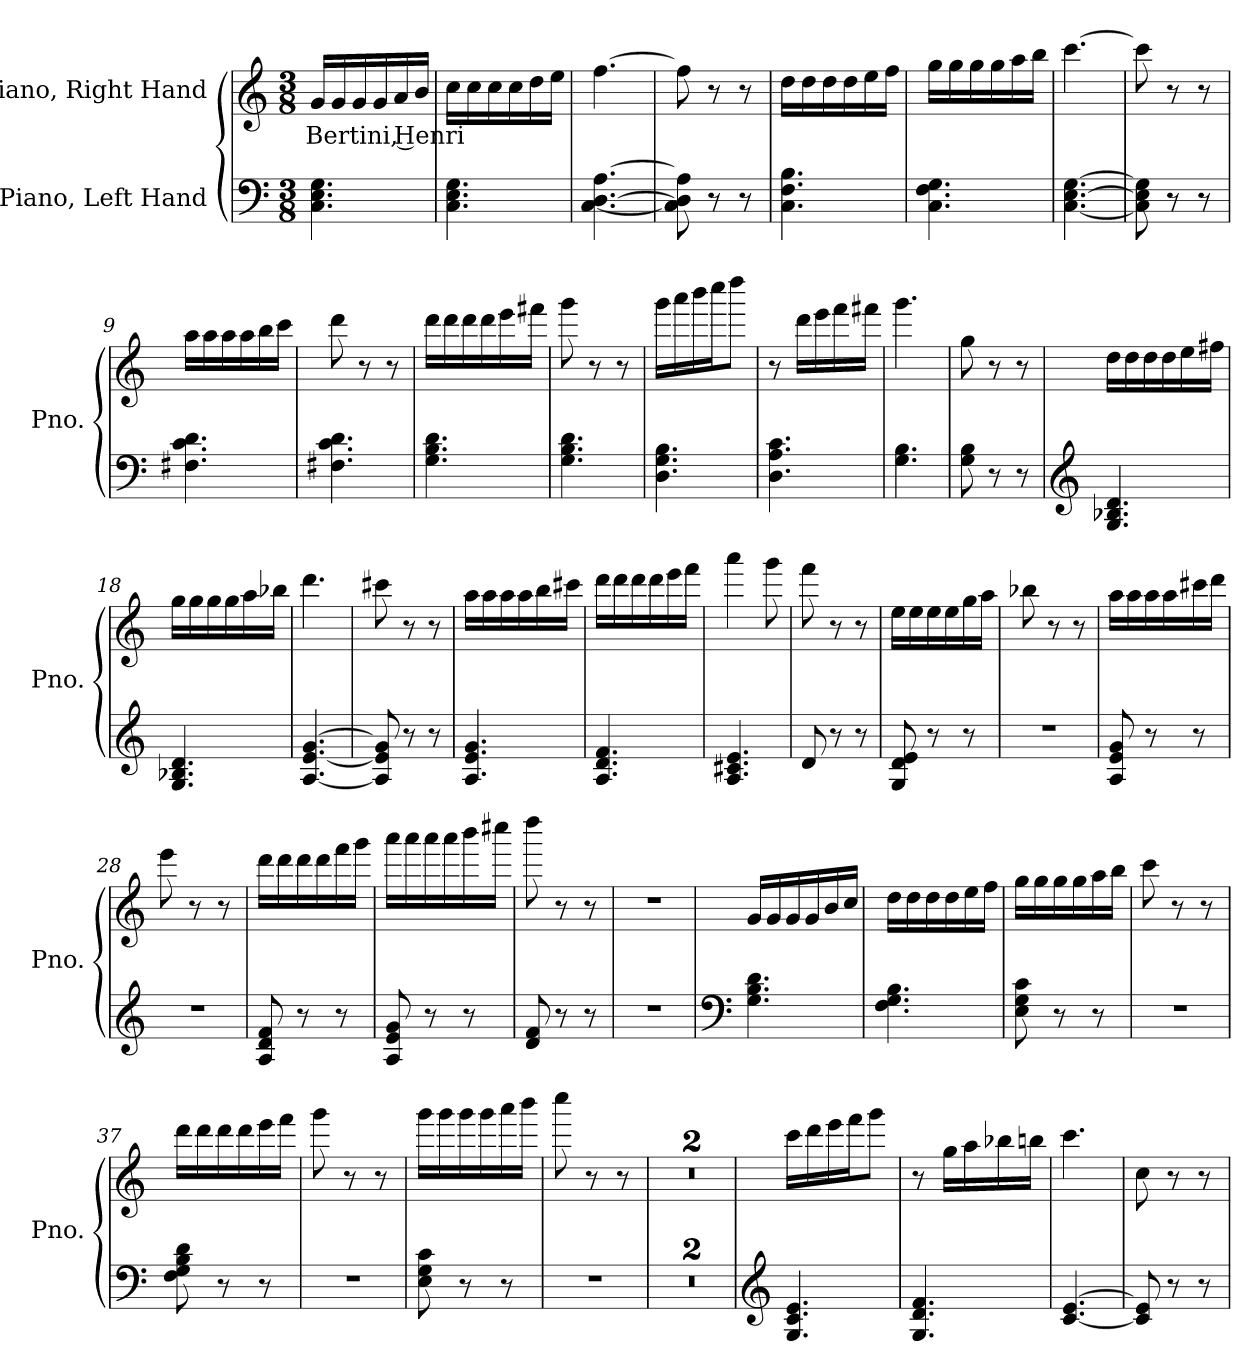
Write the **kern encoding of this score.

**kern	**kern	**text
*part2	*part1	*part1
*staff2	*staff1	*staff1
*I"Piano, Left Hand	*I"Piano, Right Hand	*
*I'Pno.	*I'Pno.	*
*clefF4	*clefG2	*
*k[]	*k[]	*
*M3/8	*M3/8	*
*MM100	*MM100	*
=1	=1	=1
!	!	!LO:LY:b
4.C\ 4.E\ 4.G\	16g/LL	Bertini, Henri
.	16g/	.
.	16g/	.
.	16g/	.
.	16a/	.
.	16b/JJ	.
=2	=2	=2
4.C\ 4.E\ 4.G\	16cc\LL	.
.	16cc\	.
.	16cc\	.
.	16cc\	.
.	16dd\	.
.	16ee\JJ	.
=3	=3	=3
[4.C\ [4.D\ [4.A\	[4.ff\	.
=4	=4	=4
8C\] 8D\] 8A\]	8ff\]	.
8r	8r	.
8r	8r	.
=5	=5	=5
4.C\ 4.F\ 4.B\	16dd\LL	.
.	16dd\	.
.	16dd\	.
.	16dd\	.
.	16ee\	.
.	16ff\JJ	.
!!LO:LB:g=z
=6	=6	=6
4.C\ 4.F\ 4.G\	16gg\LL	.
.	16gg\	.
.	16gg\	.
.	16gg\	.
.	16aa\	.
.	16bb\JJ	.
=7	=7	=7
[4.C\ [4.E\ [4.G\	[4.ccc\	.
=8	=8	=8
8C\] 8E\] 8G\]	8ccc\]	.
8r	8r	.
8r	8r	.
=9	=9	=9
4.F#X\ 4.c\ 4.d\	16aa\LL	.
.	16aa\	.
.	16aa\	.
.	16aa\	.
.	16bb\	.
.	16ccc\JJ	.
=10	=10	=10
4.F#X\ 4.c\ 4.d\	8ddd\	.
.	8r	.
.	8r	.
=11	=11	=11
4.G\ 4.B\ 4.d\	16ddd\LL	.
.	16ddd\	.
.	16ddd\	.
.	16ddd\	.
.	16eee\	.
.	16fff#X\JJ	.
=12	=12	=12
4.G\ 4.B\ 4.d\	8ggg\	.
.	8r	.
.	8r	.
!!LO:LB:g=z
=13	=13	=13
4.D\ 4.G\ 4.B\	16ggg\LL	.
.	16aaa\	.
.	16bbb\	.
.	16cccc\J	.
.	8dddd\J	.
=14	=14	=14
4.D\ 4.A\ 4.c\	8r	.
.	16ddd\LL	.
.	16eee\	.
.	16fff\	.
.	16fff#X\JJ	.
=15	=15	=15
4.G\ 4.B\	4.ggg\	.
=16	=16	=16
8G\ 8B\	8gg\	.
8r	8r	.
8r	8r	.
=17	=17	=17
*clefG2	*	*
4.G/ 4.B-X/ 4.d/	16dd\LL	.
.	16dd\	.
.	16dd\	.
.	16dd\	.
.	16ee\	.
.	16ff#X\JJ	.
=18	=18	=18
4.G/ 4.B-X/ 4.d/	16gg\LL	.
.	16gg\	.
.	16gg\	.
.	16gg\	.
.	16aa\	.
.	16bb-X\JJ	.
=19	=19	=19
[4.A/ [4.e/ [4.g/	4.ddd\	.
!!LO:LB:g=z
=20	=20	=20
8A/] 8e/] 8g/]	8ccc#X\	.
8r	8r	.
8r	8r	.
=21	=21	=21
4.A/ 4.e/ 4.g/	16aa\LL	.
.	16aa\	.
.	16aa\	.
.	16aa\	.
.	16bb\	.
.	16ccc#X\JJ	.
=22	=22	=22
4.A/ 4.d/ 4.f/	16ddd\LL	.
.	16ddd\	.
.	16ddd\	.
.	16ddd\	.
.	16eee\	.
.	16fff\JJ	.
=23	=23	=23
4.A/ 4.c#X/ 4.e/	4aaa\	.
.	8ggg\	.
=24	=24	=24
8d/	8fff\	.
8r	8r	.
8r	8r	.
=25	=25	=25
8G/ 8d/ 8e/	16ee\LL	.
.	16ee\	.
8r	16ee\	.
.	16ee\	.
8r	16gg\	.
.	16aa\JJ	.
=26	=26	=26
4.r	8bb-X\	.
.	8r	.
.	8r	.
!!LO:LB:g=z
=27	=27	=27
8A/ 8e/ 8g/	16aa\LL	.
.	16aa\	.
8r	16aa\	.
.	16aa\	.
8r	16ccc#X\	.
.	16ddd\JJ	.
=28	=28	=28
4.r	8eee\	.
.	8r	.
.	8r	.
=29	=29	=29
8A/ 8d/ 8f/	16ddd\LL	.
.	16ddd\	.
8r	16ddd\	.
.	16ddd\	.
8r	16fff\	.
.	16ggg\JJ	.
=30	=30	=30
8A/ 8e/ 8g/	16aaa\LL	.
.	16aaa\	.
8r	16aaa\	.
.	16aaa\	.
8r	16bbb\	.
.	16cccc#X\JJ	.
=31	=31	=31
8d/ 8f/	8dddd\	.
8r	8r	.
8r	8r	.
=32	=32	=32
4.r	4.r	.
!!LO:LB:g=z
=33	=33	=33
*clefF4	*	*
4.G\ 4.B\ 4.d\	16g/LL	.
.	16g/	.
.	16g/	.
.	16g/	.
.	16b/	.
.	16cc/JJ	.
=34	=34	=34
4.F\ 4.G\ 4.B\	16dd\LL	.
.	16dd\	.
.	16dd\	.
.	16dd\	.
.	16ee\	.
.	16ff\JJ	.
=35	=35	=35
8E\ 8G\ 8c\	16gg\LL	.
.	16gg\	.
8r	16gg\	.
.	16gg\	.
8r	16aa\	.
.	16bb\JJ	.
=36	=36	=36
4.r	8ccc\	.
.	8r	.
.	8r	.
=37	=37	=37
8F\ 8G\ 8B\ 8d\	16ddd\LL	.
.	16ddd\	.
8r	16ddd\	.
.	16ddd\	.
8r	16eee\	.
.	16fff\JJ	.
=38	=38	=38
4.r	8ggg\	.
.	8r	.
.	8r	.
!!LO:PB:g=z
=39	=39	=39
8E\ 8G\ 8c\	16ggg\LL	.
.	16ggg\	.
8r	16ggg\	.
.	16ggg\	.
8r	16aaa\	.
.	16bbb\JJ	.
=40	=40	=40
4.r	8cccc\	.
.	8r	.
.	8r	.
=41	=41	=41
4.r	4.r	.
=42	=42	=42
4.r	4.r	.
=43	=43	=43
*clefG2	*	*
4.G/ 4.c/ 4.e/	16ccc\LL	.
.	16ddd\	.
.	16eee\	.
.	16fff\J	.
.	8ggg\J	.
=44	=44	=44
4.G/ 4.d/ 4.f/	8r	.
.	16gg\LL	.
.	16aa\	.
.	16bb-X\	.
.	16bbn\JJ	.
=45	=45	=45
[4.c/ [4.e/	4.ccc\	.
=46	=46	=46
8c/] 8e/]	8cc\	.
8r	8r	.
8r	8r	.
=	=	=
*-	*-	*-
